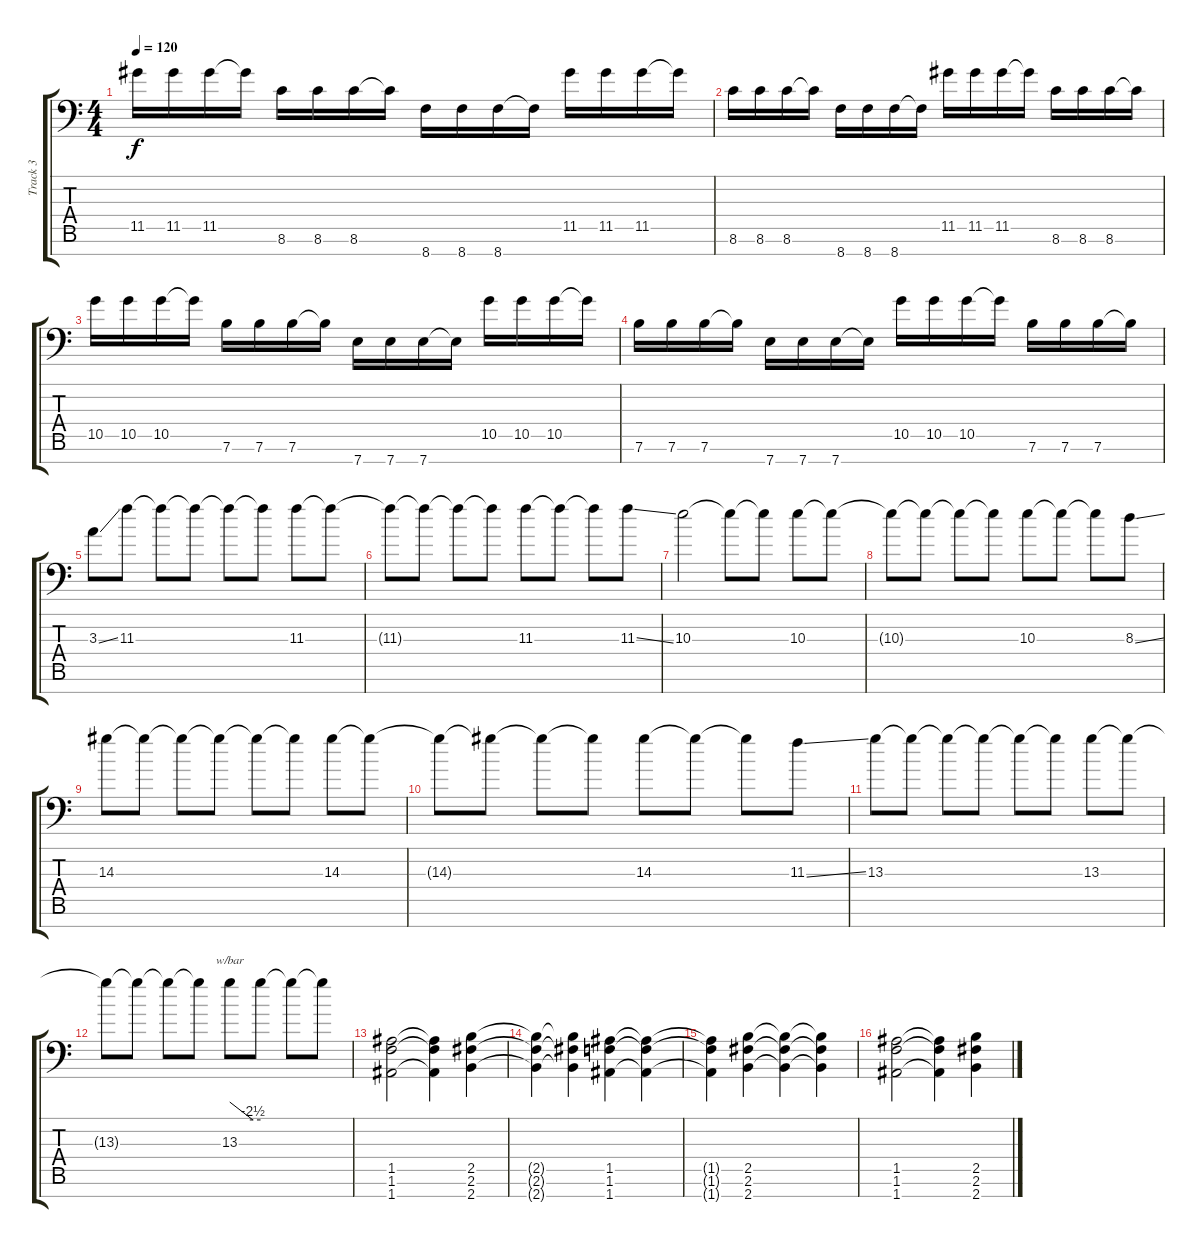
\track ("Track 3" "Track 3") {instrument distortionguitar}
\staff {score tabs}
\tuning (E4 B3 Gb3 D3 A2 E2 A1) {hide}
\ts (4 4)
\tempo 120
\clef f4
\ks c
11.5.16{dy f} 11.5.16 11.5.16 11.5{t}.16 8.6.16 8.6.16 8.6.16 8.6{t}.16 8.7.16 8.7.16 8.7.16 8.7{t}.16 11.5.16 11.5.16 11.5.16 11.5{t}.16 |
8.6.16 8.6.16 8.6.16 8.6{t}.16 8.7.16 8.7.16 8.7.16 8.7{t}.16 11.5.16 11.5.16 11.5.16 11.5{t}.16 8.6.16 8.6.16 8.6.16 8.6{t}.16 |
10.5.16 10.5.16 10.5.16 10.5{t}.16 7.6.16 7.6.16 7.6.16 7.6{t}.16 7.7.16 7.7.16 7.7.16 7.7{t}.16 10.5.16 10.5.16 10.5.16 10.5{t}.16 |
7.6.16 7.6.16 7.6.16 7.6{t}.16 7.7.16 7.7.16 7.7.16 7.7{t}.16 10.5.16 10.5.16 10.5.16 10.5{t}.16 7.6.16 7.6.16 7.6.16 7.6{t}.16 |
3.3{ss}.8 11.3.8 11.3{t}.8 11.3{t}.8 11.3{t}.8 11.3{t}.8 11.3.8 11.3{t}.8 |
11.3{t}.8 11.3{t}.8 11.3{t}.8 11.3{t}.8 11.3.8 11.3{t}.8 11.3{t}.8 11.3{ss}.8 |
10.3.2 10.3{t}.8 10.3{t}.8 10.3.8 10.3{t}.8 |
10.3{t}.8 10.3{t}.8 10.3{t}.8 10.3{t}.8 10.3.8 10.3{t}.8 10.3{t}.8 8.3{ss}.8 |
14.3.8 14.3{t}.8 14.3{t}.8 14.3{t}.8 14.3{t}.8 14.3{t}.8 14.3.8 14.3{t}.8 |
14.3{t}.8 14.3{t}.8 14.3{t}.8 14.3{t}.8 14.3.8 14.3{t}.8 14.3{t}.8 11.3{ss}.8 |
13.3.8 13.3{t}.8 13.3{t}.8 13.3{t}.8 13.3{t}.8 13.3{t}.8 13.3.8 13.3{t}.8 |
13.3{t}.8 13.3{t}.8 13.3{t}.8 13.3{t}.8 13.3.8{tbe (custom default 0 0 45 -10 60 -10)} 13.3{t}.8 13.3{t}.8 13.3{t}.8 |
(1.5 1.6 1.7).2 (1.5{t} 1.6{t} 1.7{t}).4 (2.5 2.6 2.7).4 |
(2.5{t} 2.6{t} 2.7{t}).4 (2.5{t} 2.6{t} 2.7{t}).4 (1.5 1.6 1.7).4 (1.5{t} 1.6{t} 1.7{t}).4 |
(1.5{t} 1.6{t} 1.7{t}).4 (2.5 2.6 2.7).4 (2.5{t} 2.6{t} 2.7{t}).4 (2.5{t} 2.6{t} 2.7{t}).4 |
(1.5 1.6 1.7).2 (1.5{t} 1.6{t} 1.7{t}).4 (2.5 2.6 2.7).4
